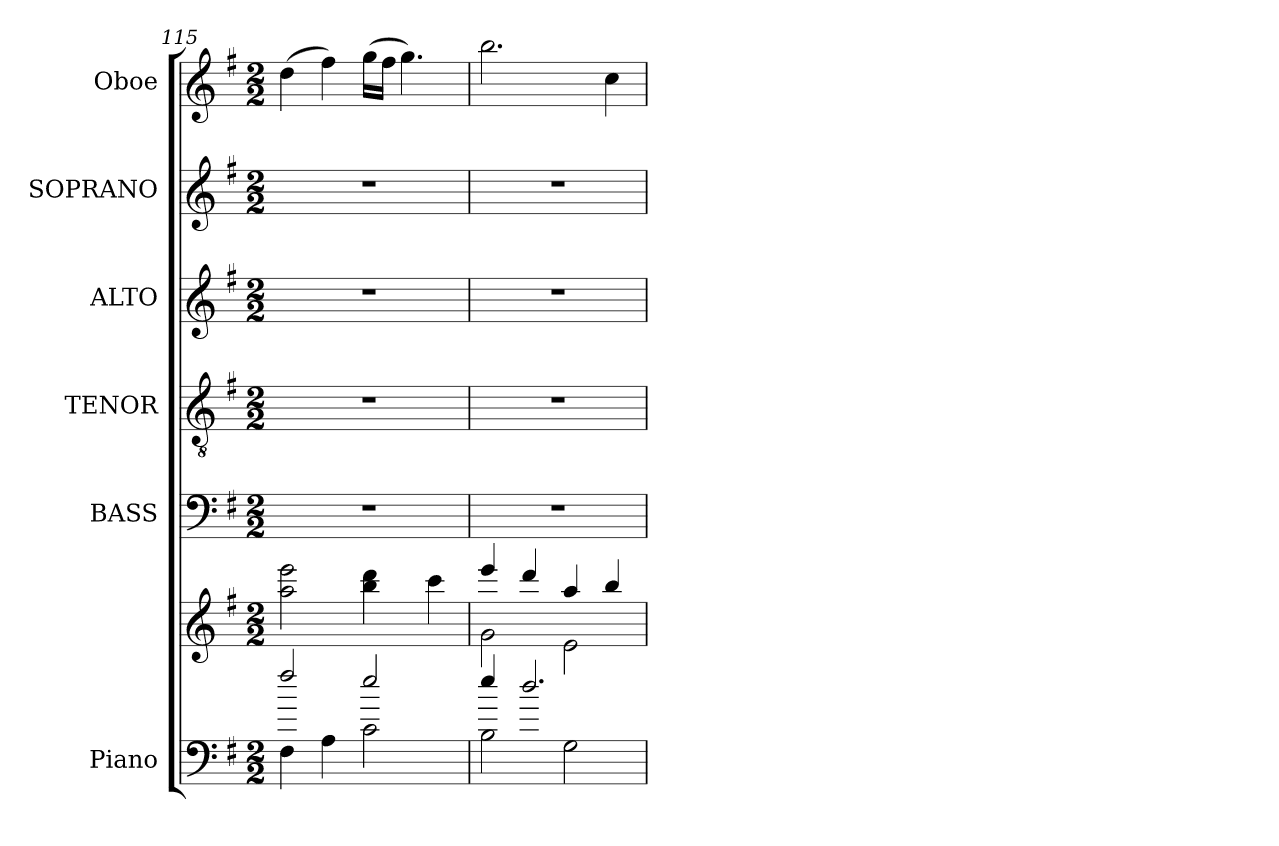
**kern	**kern	**kern	**kern	**kern	**kern	**kern
*part6	*part6	*part5	*part4	*part3	*part2	*part1
*staff7	*staff6	*staff5	*staff4	*staff3	*staff2	*staff1
*I"Piano	*	*I"BASS	*I"TENOR	*I"ALTO	*I"SOPRANO	*I"Oboe
*I'Pno.	*	*I'B.	*I'T.	*I'A.	*I'S.	*I'Ob.
*clefF4	*clefG2	*clefF4	*clefGv2	*clefG2	*clefG2	*clefG2
*	*	*	*ITrd7c12	*	*	*
*k[f#]	*k[f#]	*k[f#]	*k[f#]	*k[f#]	*k[f#]	*k[f#]
*G:	*G:	*G:	*G:	*G:	*G:	*G:
*M2/2	*M2/2	*M2/2	*M2/2	*M2/2	*M2/2	*M2/2
=115	=115	=115	=115	=115	=115	=115
*^	*	*	*	*	*	*
2ff#i/	4F#i\	2aai\ 2eeei	1r	1r	1r	1r	(4ddi\
.	4Ai\	.	.	.	.	.	4ff#i\)
2eei/	2ci\	4bbi\ 4dddi	.	.	.	.	(16ggi\LL
.	.	.	.	.	.	.	16ff#i\JJ
.	.	.	.	.	.	.	4.ggi\)
.	.	4ccci\	.	.	.	.	.
=116	=116	=116	=116	=116	=116	=116	=116
*	*	*^	*	*	*	*	*
4eei/	2Bi\	4eeei/	2gi\	1r	1r	1r	1r	2.bbi\
2.ddi/	.	4dddi/	.	.	.	.	.	.
.	2Gi\	4aai/	2ei\	.	.	.	.	.
.	.	4bbi/	.	.	.	.	.	4cci\
*v	*v	*	*	*	*	*	*	*
*	*v	*v	*	*	*	*	*
=	=	=	=	=	=	=
*-	*-	*-	*-	*-	*-	*-
